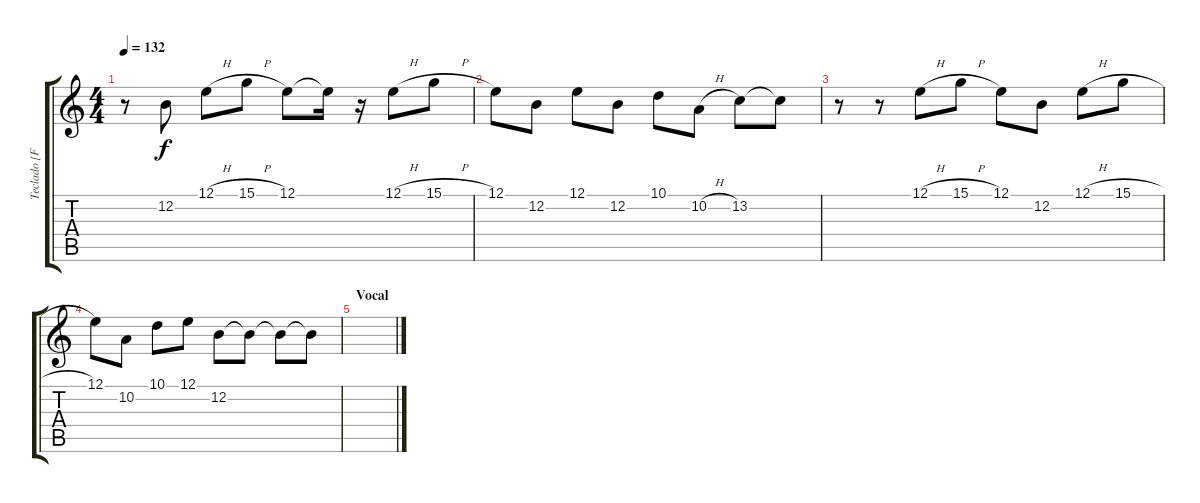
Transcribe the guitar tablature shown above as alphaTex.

\track ("Teclado [Fábio Ribeiro]" "Teclado [F") {instrument lead3calliope}
\staff {score tabs}
\tuning (E4 B3 G3 D3 A2 E2) {hide}
\ts (4 4)
\tempo 132
\clef g2
\ks c
r.8{dy f} 12.2.8 12.1{h}.8 15.1{h}.8 12.1.8 12.1{t}.16 r.16 12.1{h}.8 15.1{h}.8 |
12.1.8 12.2.8 12.1.8 12.2.8 10.1.8 10.2{h}.8 13.2.8 13.2{t}.8 |
r.8 r.8 12.1{h}.8 15.1{h}.8 12.1.8 12.2.8 12.1{h}.8 15.1{h}.8 |
12.1.8 10.2.8 10.1.8 12.1.8 12.2.8 12.2{t}.8 12.2{t}.8 12.2{t}.8 |
\section ("" "Vocal")
